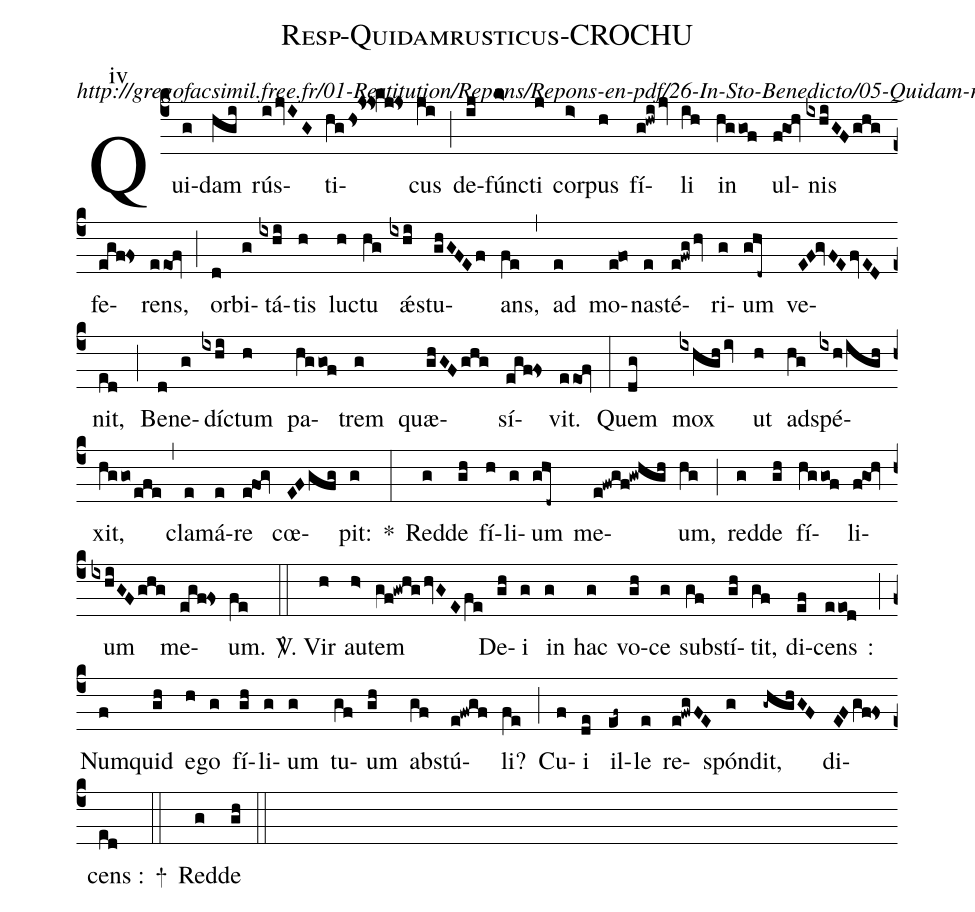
name: Resp-Quidamrusticus-CROCHU;
commentary: http://gregofacsimil.free.fr/01-Restitution/Repons/Repons-en-pdf/26-In-Sto-Benedicto/05-Quidam-rusticus-defuncti.pdf;
annotation: iv;
%%
(c4) Qui(g)dam(hgi) rús(i/jvIG)ti(hg/hs!js!js!kj!js)cus(ji) (;) de(ij)fúnc(k>)ti(j) cor(i>)pus(h) fí(g!hwi/jv)li(ih) in(hggof) ul(f!goh)nis(ixhiGFghg) fe(egf!fs)rens,(eeOf) (;) or(d)bi(g)tá(ixhi)tis(h) luc(h)tu(hg) ǽs(ixhi)tu(ghGFEf)ans,(fe) (,) ad(e) mo(e!fo)nas(e)té(e!fwg/hv)ri(g)um(ghd~) ve(EF!gvFEfvED)nit,(ed) (;)
Be(d)ne(g)díc(ixhi)tum(h) pa(hggof)trem(g) quæ(ghGFghg)sí(egf!fs)vit.(eeOf) (:) Quem(dg) mox(ixhgh/iv) ut(h) ad(hg)spé(ixh/igh)xit,(hggo/efe) (,) cla(e)má(e)re(e!fog) cœ(EFgfg)pit:(g) *(:) Red(g)de(gh) fí(h)li(g)um(ghd~) me(e!fwgf!gwhgh)um,(hg) (;) red(g)de(gh) fí(hggof)li(f!goh)um(ixhiGFghg) me(egf!fs)um.(fe) (::)

<sp>V/</sp>. Vir(h) au(h>)tem(gf!gwhg/hvGEfe) De(gh)i(g) in(g) hac(g) vo(gh)ce(g) sub(gf)stí(gh)tit,(gf) di(ef)cens(eeod) :(;) Num(f)quid(gh) e(h)go(g) fí(gh)li(g)um(g) tu(gf)um(gh) abs(gf)tú(e!fwgf)li?(fe) (;) Cu(f)i(de) il(ef~)le(e) re(e!fwgFE)spón(g)dit,(-ghghGF) di(EFgf!fs)cens :(ed) +(::)
Red(g)de(gh) (::)
